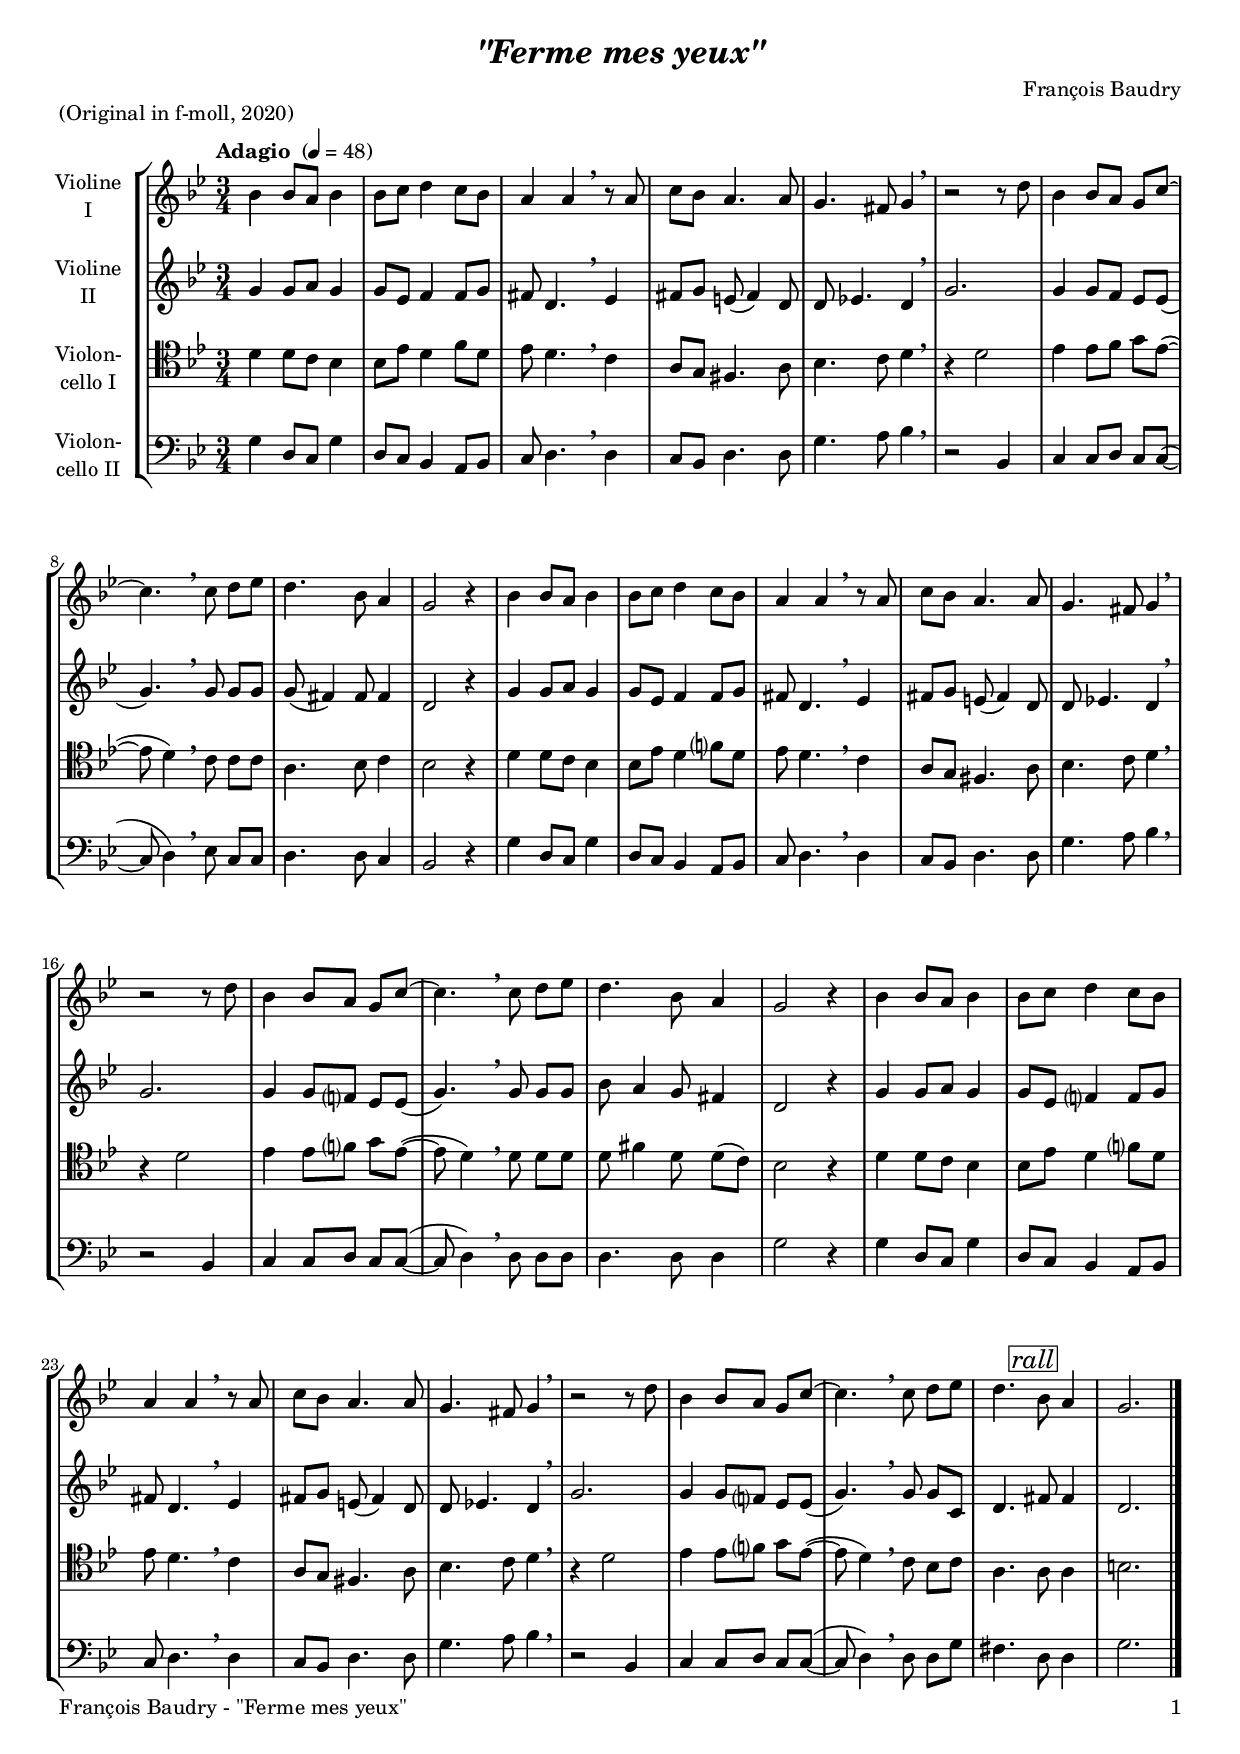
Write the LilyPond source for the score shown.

\version "2.24.1"
\include "deutsch.ly"

#(set-global-staff-size 18)

\header {
  title     = \markup \bold \italic "\"Ferme mes yeux\""
  composer  = "François Baudry"
%  arranger  = ""
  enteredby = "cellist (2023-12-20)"
  piece     = "(Original in f-moll, 2020)"
}

voiceconsts = {
  \key f \minor
  \time 3/4
  \clef "treble"
%  \numericTimeSignature
  \compressEmptyMeasures
  % Set default beaming for all staves
  \set Timing.beamExceptions = #'()
  \set Timing.baseMoment     = #(ly:make-moment 1 4)
  \set Timing.beatStructure  = #'(1 1 1)
  \tempo "Adagio " 4=48
}

mist = "string ensemble 1"
mivl = "violin"
miba = "cello"
mipz = "pizzicato strings"

rall = \mark \markup \box \italic "rall"

va = \relative c'' {
  \voiceconsts

  as4 as8 g as4
  as8 b c4 b8 as
  g4 g \breathe r8 g
  b as g4. g8
  f4. e8 f4 \breathe

  r2 r8 c'
  as4 as8 g f b~
  b4. \breathe b8 c des
  c4. as8 g4
  f2 r4

  as as8 g as4
  as8 b c4 b8 as
  g4 g \breathe r8 g
  b as g4. g8
  f4. e8 f4 \breathe

  r2 r8 c'
  as4 as8 g f b~
  b4. \breathe b8 c des
  c4. as8 g4
  f2 r4

  as as8 g as4
  as8 b c4 b8 as
  g4 g \breathe r8 g
  b as g4. g8
  f4. e8 f4 \breathe

  r2 r8 c'
  as4 as8 g f b~
  b4. \breathe b8 c des
  c4. \rall as8 g4
  f2. \bar "|."
}

vb = \relative c' {
  \voiceconsts

  f4 f8 g f4
  f8 des es4 es8 f
  e c4. \breathe des4
  e8 f d( e4) c8
  c des!4. c4 \breathe

  f2.
  f4 f8 es des des(
  f4.) \breathe f8 f f
  f( e4) e8 e4
  c2 r4

  f f8 g f4
  f8 des es4 es8 f
  e c4. \breathe des4
  e8 f d( e4) c8
  c des!4. c4 \breathe

  f2.
  f4 f8 es? des des(
  f4.) \breathe f8 f f
  as g4 f8 e4
  c2 r4

  f f8 g f4
  f8 des es?4 es8 f
  e c4. \breathe des4
  e8 f d( e4) c8
  c des!4. c4 \breathe

  f2.
  f4 f8 es? des des(
  f4.) \breathe f8 f b,
  c4. \rall e8 e4
  c2. \bar "|."
}

vc = \relative c' {
  \voiceconsts
  \clef "tenor"

  c4 c8 b as4
  as8 des c4 es8 c
  des c4. \breathe b4
  g8 f e4. g8
  as4. b8 c4 \breathe

  r c2
  des4 des8 es f des(~
  des c4) \breathe b8 b b
  g4. as8 b4
  as2 r4

  c c8 b as4
  as8 des c4 es?8 c
  des c4. \breathe b4
  g8 f e4. g8 as4. b8 c4 \breathe

  r c2
  des4 des8 es? f des(~
  des c4) \breathe c8 c c
  c e4 c8 c( b)
  as2 r4

  c c8 b as4
  as8 des c4 es?8 c
  des c4. \breathe b4
  g8 f e4. g8
  as4. b8 c4 \breathe

  r c2
  des4 des8 es? f des(~
  des c4) \breathe b8 as b
  g4. \rall g8 g4
  a2. \bar "|."
}

vd = \relative c {
  \voiceconsts
  \clef "bass"

  f4 c8 b f'4
  c8 b as4 g8 as
  b c4. \breathe c4
  b8 as c4. c8
  f4. g8 as4 \breathe

  r2 as,4
  b b8 c b b(~
  b c4) \breathe des8 b b
  c4. c8 b4
  as2 r4

  f' c8 b f'4
  c8 b as4 g8 as
  b c4. \breathe c4
  b8 as c4. c8
  f4. g8 as4 \breathe

  r2 as,4
  b b8 c b b(~
  b c4) \breathe c8 c c
  c4. c8 c4
  f2 r4

  f c8 b f'4
  c8 b as4 g8 as
  b c4. \breathe c4
  b8 as c4. c8
  f4. g8 as4 \breathe

  r2 as,4
  b b8 c b b(~
  b c4) \breathe c8 c f
  e4. \rall c8 c4
  f2. \bar "|."
}


music = \new StaffGroup <<
      \new Staff {
	\set Staff.midiInstrument = \mivl
	\set Staff.instrumentName = \markup \center-column { "Violine" "I" }
	\transpose f g { \va }
      }

      \new Staff {
	\set Staff.midiInstrument = \mivl
	\set Staff.instrumentName = \markup \center-column { "Violine" "II" }
	\transpose f g { \vb }
      }

      \new Staff {
	\set Staff.midiInstrument = \miba
	\set Staff.instrumentName = \markup \center-column { "Violon-" "cello I" }
	\transpose f g { \vc }
      }

      \new Staff {
	\set Staff.midiInstrument = \miba
	\set Staff.instrumentName = \markup \center-column { "Violon-" "cello II" }
	\transpose f g { \vd }
      }
>>

\book {
  \paper {
    print-page-number = ##t
    print-first-page-number = ##t
    ragged-last-bottom = ##f
    oddHeaderMarkup = \markup \null
    evenHeaderMarkup = \markup \null
    oddFooterMarkup = \markup {
      \fill-line {
        \if \should-print-page-number
        "François Baudry - \"Ferme mes yeux\"" \fromproperty #'page:page-number-string
      }
    }
    evenFooterMarkup = \oddFooterMarkup
  } \score {
    \music
    \layout {}
  }

  \score {
    \unfoldRepeats \music

    \midi {
      \context {
        \Score
      }
    }
  }
}